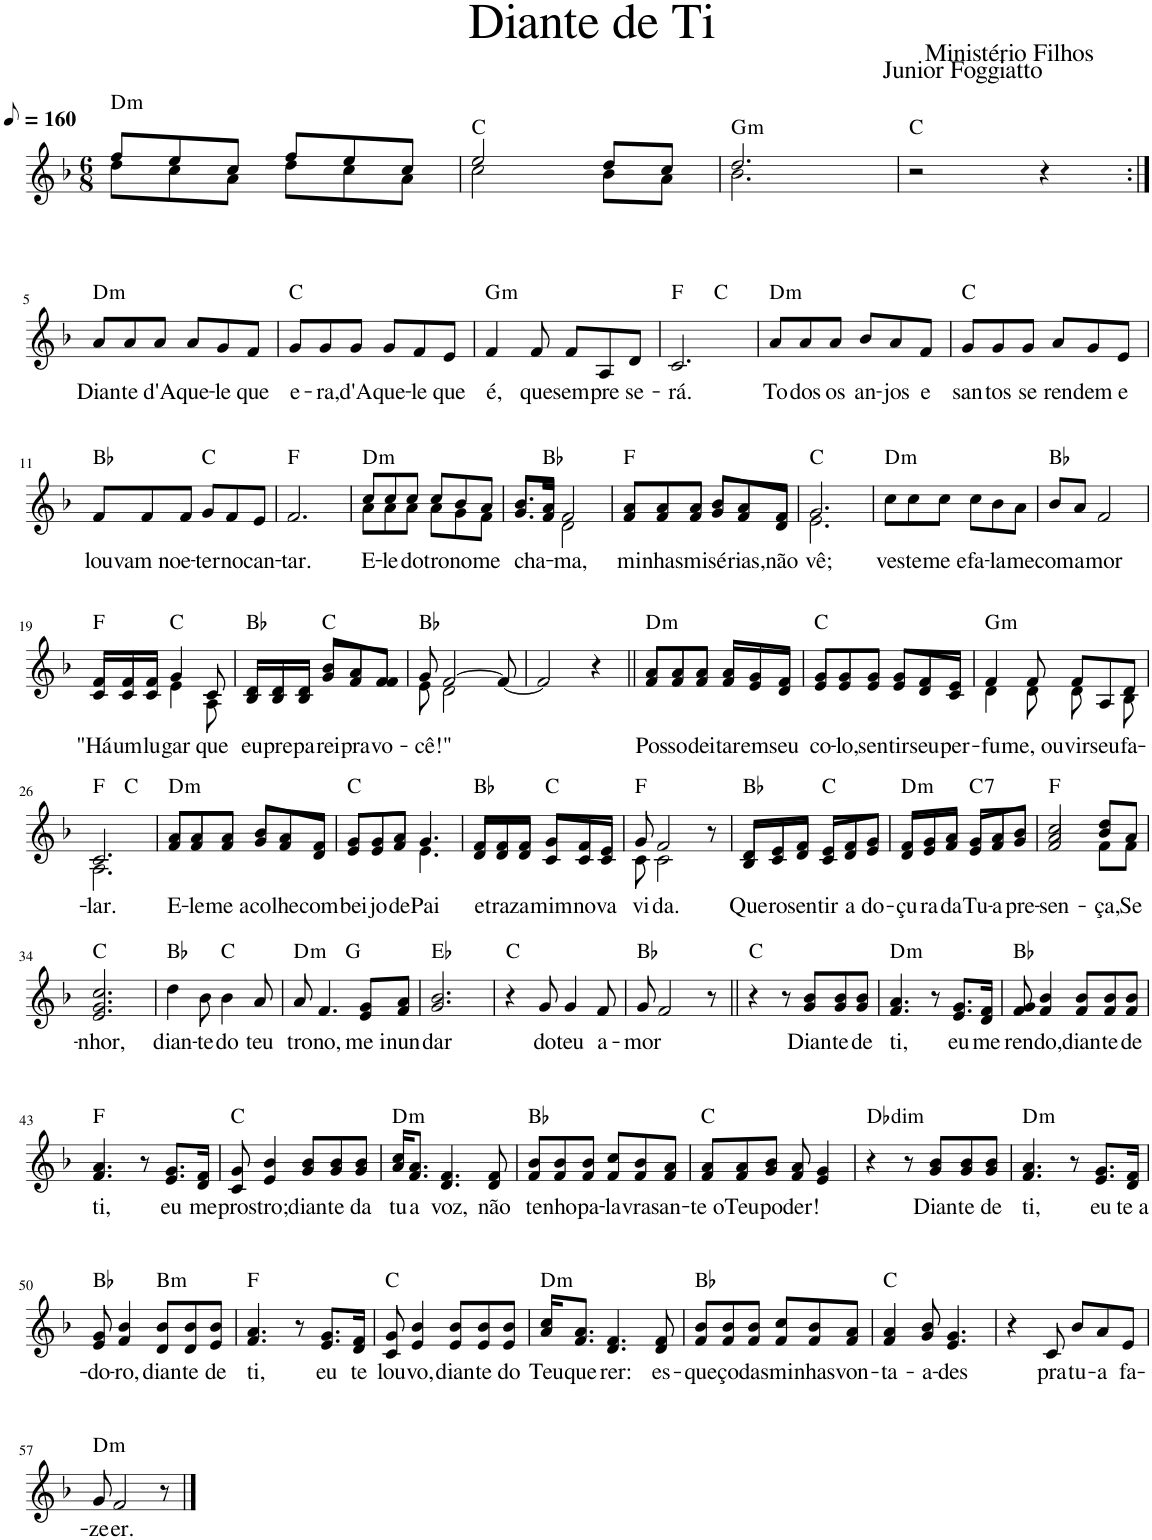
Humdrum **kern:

**kern	**text	**harte
*part1	*part1	*part1
*staff1	*staff1	*
*I"Voz	*	*
*I'Vo.	*	*
*clefG2	*	*
*k[b-]	*	*
*M6/8	*	*
*MM80	*	*
=1	=1	=1
*^	*	*
!	!	!	!LO:H:kt=m
8ff/L	8dd\L	.	D:min
8ee/	8cc\	.	.
8cc/J	8a\J	.	.
8ff/L	8dd\L	.	.
8ee/	8cc\	.	.
8cc/J	8a\J	.	.
=2	=2	=2	=2
2ee/	2cc\	.	C:maj
8dd/L	8b-\L	.	.
8cc/J	8a\J	.	.
=3	=3	=3	=3
!	!	!	!LO:H:kt=m
2.dd/	2.b-\	.	G:min
*v	*v	*	*
=4	=4	=4
2r	.	C:maj
4r	.	.
!!LO:LB:g=z
=5:|!	=5:|!	=5:|!
!	!LO:LY:b	!LO:H:kt=m
8a/L	Dian-	D:min
!	!LO:LY:b	!
8a/	-te	.
!	!LO:LY:b	!
8a/J	d'A-	.
!	!LO:LY:b	!
8a/L	-que-	.
!	!LO:LY:b	!
8g/	-le	.
!	!LO:LY:b	!
8f/J	que	.
=6	=6	=6
!	!LO:LY:b	!
8g/L	e-	C:maj
!	!LO:LY:b	!
8g/	-ra,	.
!	!LO:LY:b	!
8g/J	d'A-	.
!	!LO:LY:b	!
8g/L	-que-	.
!	!LO:LY:b	!
8f/	-le	.
!	!LO:LY:b	!
8e/J	que	.
=7	=7	=7
!	!LO:LY:b	!LO:H:kt=m
4f/	é,	G:min
!	!LO:LY:b	!
8f/	que	.
!	!LO:LY:b	!
8f/L	sem-	.
!	!LO:LY:b	!
8A/	-pre	.
!	!LO:LY:b	!
8d/J	se-	.
=8	=8	=8
!	!LO:LY:b	!
*^	*	*
2.c/	4.ryy	-rá.	F:maj
.	4.ryy	.	C:maj
=9	=9	=9	=9
!	!	!LO:LY:b	!LO:H:kt=m
*v	*v	*	*
8a/L	To-	D:min
!	!LO:LY:b	!
8a/	-dos	.
!	!LO:LY:b	!
8a/J	os	.
!	!LO:LY:b	!
8b-/L	an-	.
!	!LO:LY:b	!
8a/	-jos	.
!	!LO:LY:b	!
8f/J	e	.
=10	=10	=10
!	!LO:LY:b	!
8g/L	san-	C:maj
!	!LO:LY:b	!
8g/	-tos	.
!	!LO:LY:b	!
8g/J	se	.
!	!LO:LY:b	!
8a/L	ren-	.
!	!LO:LY:b	!
8g/	-dem	.
!	!LO:LY:b	!
8e/J	e	.
!!LO:LB:g=z
=11	=11	=11
!	!LO:LY:b	!
8f/L	lou-	Bb:maj
!	!LO:LY:b	!
8f/	-vam no	.
!	!LO:LY:b	!
8f/J	e-	.
!	!LO:LY:b	!
8g/L	-ter-	C:maj
!	!LO:LY:b	!
8f/	-no	.
!	!LO:LY:b	!
8e/J	can-	.
=12	=12	=12
!	!LO:LY:b	!
2.f/	-tar.	F:maj
=13	=13	=13
!	!LO:LY:b	!LO:H:kt=m
*^	*	*
8cc/L	8a\L	E-	D:min
!	!	!LO:LY:b	!
8cc/	8a\	-le	.
!	!	!LO:LY:b	!
8cc/J	8a\J	do	.
!	!	!LO:LY:b	!
8cc/L	8a\L	tro-	.
!	!	!LO:LY:b	!
8b-/	8g\	-no	.
!	!	!LO:LY:b	!
8a/J	8f\J	me	.
=14	=14	=14	=14
!	!	!LO:LY:b	!
8.b-/L	8.g/L	cha-	.
16a/Jk	16f/Jk	.	Bb:maj
!	!	!LO:LY:b	!
2f/	2d\	-ma,	.
=15	=15	=15	=15
!	!	!LO:LY:b	!
8a/L	8f/L	mi-	F:maj
!	!	!LO:LY:b	!
8a/	8f/	-nhas	.
!	!	!LO:LY:b	!
8a/J	8f/J	mi-	.
!	!	!LO:LY:b	!
8b-/L	8g/L	-sé-	.
!	!	!LO:LY:b	!
8a/	8f/	-rias,	.
!	!	!LO:LY:b	!
8f/J	8d/J	não	.
=16	=16	=16	=16
!	!	!LO:LY:b	!
2.g/	2.e\	vê;	C:maj
=17	=17	=17	=17
!	!	!LO:LY:b	!LO:H:kt=m
*v	*v	*	*
8cc\L	ves-	D:min
!	!LO:LY:b	!
8cc\	-te-	.
!	!LO:LY:b	!
8cc\J	-me e	.
!	!LO:LY:b	!
8cc\L	fa-	.
!	!LO:LY:b	!
8b-\	-la-	.
!	!LO:LY:b	!
8a\J	-me	.
=18	=18	=18
!	!LO:LY:b	!
8b-/L	com	Bb:maj
!	!LO:LY:b	!
8a/J	a-	.
!	!LO:LY:b	!
2f/	-mor	.
!!LO:LB:g=z
=19	=19	=19
!	!LO:LY:b	!
*^	*	*
8f/L	8c/L	"Há	F:maj
!	!	!LO:LY:b	!
8f/	8c/	um	.
!	!	!LO:LY:b	!
8f/J	8c/J	lu-	.
!	!	!LO:LY:b	!
4g/	4e\	-gar	C:maj
!	!	!LO:LY:b	!
8c/	8A\	que	.
=20	=20	=20	=20
!	!	!LO:LY:b	!
8d/L	8B-/L	eu	Bb:maj
!	!	!LO:LY:b	!
8d/	8B-/	pre-	.
!	!	!LO:LY:b	!
8d/J	8B-/J	-pa-	.
!	!	!LO:LY:b	!
8b-/L	8g/L	-rei	C:maj
!	!	!LO:LY:b	!
8a/	8f/	pra	.
!	!	!LO:LY:b	!
8f/J	8f/J	vo-	.
=21	=21	=21	=21
!	!	!LO:LY:b	!
8g/	8e\	-cê!"	Bb:maj
[2f/	2d\	.	.
8f/_	8ryy	.	.
*v	*v	*	*
=22	=22	=22
2f/]	.	.
4r	.	.
=23||	=23||	=23||
!	!LO:LY:b	!LO:H:kt=m
*^	*	*
8a/L	8f/L	Pos-	D:min
!	!	!LO:LY:b	!
8a/	8f/	-so	.
!	!	!LO:LY:b	!
8a/J	8f/J	dei-	.
!	!	!LO:LY:b	!
8a/L	8f/L	-tar	.
!	!	!LO:LY:b	!
8g/	8e/	em	.
!	!	!LO:LY:b	!
8f/J	8d/J	seu	.
=24	=24	=24	=24
!	!	!LO:LY:b	!
8g/L	8e/L	co-	C:maj
!	!	!LO:LY:b	!
8g/	8e/	-lo,	.
!	!	!LO:LY:b	!
8g/J	8e/J	sen-	.
!	!	!LO:LY:b	!
8g/L	8e/L	-tir	.
!	!	!LO:LY:b	!
8f/	8d/	seu	.
!	!	!LO:LY:b	!
8e/J	8c/J	per-	.
=25	=25	=25	=25
!	!	!LO:LY:b	!LO:H:kt=m
4f/	4d\	-fu-	G:min
!	!	!LO:LY:b	!
8f/	8d\	-me, ou-	.
!	!	!LO:LY:b	!
8f/L	8d\	-vir	.
!	!	!LO:LY:b	!
8A/	8ryy	seu	.
!	!	!LO:LY:b	!
8d/J	8B-\	fa-	.
!!LO:LB:g=z	!!
=26	=26	=26	=26
!	!	!LO:LY:b	!
*	*^	*	*
2.c/	2.A\	4.ryy	-lar.	F:maj
.	.	4.ryy	.	C:maj
=27	=27	=27	=27	=27
!	!	!	!LO:LY:b	!LO:H:kt=m
*	*v	*v	*	*
8a/L	8f/L	E-	D:min
!	!	!LO:LY:b	!
8a/	8f/	-le	.
!	!	!LO:LY:b	!
8a/J	8f/J	me a-	.
!	!	!LO:LY:b	!
8b-/L	8g/L	-co-	.
!	!	!LO:LY:b	!
8a/	8f/	-lhe	.
!	!	!LO:LY:b	!
8f/J	8d/J	com	.
=28	=28	=28	=28
!	!	!LO:LY:b	!
8g/L	8e/L	bei-	C:maj
!	!	!LO:LY:b	!
8g/	8e/	-jo	.
!	!	!LO:LY:b	!
8a/J	8f/J	de	.
!	!	!LO:LY:b	!
4.g/	4.e\	Pai	.
=29	=29	=29	=29
!	!	!LO:LY:b	!
8f/L	8d/L	e	Bb:maj
!	!	!LO:LY:b	!
8f/	8d/	traz	.
!	!	!LO:LY:b	!
8f/J	8d/J	a	.
!	!	!LO:LY:b	!
8g/L	8c/L	mim	C:maj
!	!	!LO:LY:b	!
8f/	8c/	no-	.
!	!	!LO:LY:b	!
8e/J	8c/J	-va	.
=30	=30	=30	=30
!	!	!LO:LY:b	!
8g/	8c\	vi-	F:maj
!	!	!LO:LY:b	!
2f/	2c\	-da.	.
8r	8ryy	.	.
=31	=31	=31	=31
!	!	!LO:LY:b	!
8d/L	8B-/L	Que-	Bb:maj
!	!	!LO:LY:b	!
8e/	8c/	-ro	.
!	!	!LO:LY:b	!
8f/J	8d/J	sen-	.
!	!	!LO:LY:b	!
8e/L	8c/L	-tir	C:maj
!	!	!LO:LY:b	!
8f/	8d/	a	.
!	!	!LO:LY:b	!
8g/J	8e/J	do-	.
=32	=32	=32	=32
!	!	!LO:LY:b	!LO:H:kt=m
8f/L	8d/L	-çu-	D:min
!	!	!LO:LY:b	!
8g/	8e/	-ra	.
!	!	!LO:LY:b	!
8a/J	8f/J	da	.
!	!	!LO:LY:b	!LO:H:kt=7
8g/L	8e/L	Tu-	C:7
!	!	!LO:LY:b	!
8a/	8f/	-a	.
!	!	!LO:LY:b	!
8b-/J	8g/J	pre-	.
=33	=33	=33	=33
!	!	!LO:LY:b	!
2f/	2a/ 2cc/	-sen-	F:maj
!	!	!LO:LY:b	!
8b-/ 8dd/L	8f\L	-ça,	.
!	!	!LO:LY:b	!
8a/J	8f\J	Se-	.
!!LO:LB:g=z	!!
=34	=34	=34	=34
!	!	!LO:LY:b	!
2.e/	2.g/ 2.cc/	-nhor,	C:maj
=35	=35	=35	=35
!	!	!LO:LY:b	!
*v	*v	*	*
4dd\	dian-	Bb:maj
!	!LO:LY:b	!
8b-\	-te	.
!	!LO:LY:b	!
4b-\	do	C:maj
!	!LO:LY:b	!
8a/	teu	.
=36	=36	=36
!	!LO:LY:b	!LO:H:kt=m
*^	*	*
8a/	4.ryy	tro-	D:min
!	!	!LO:LY:b	!
4.f/	.	-no,	.
.	4.ryy	.	G:maj
!	!	!LO:LY:b	!
8e/ 8g/L	.	me i-	.
!	!	!LO:LY:b	!
8f/ 8a/J	.	-nun-	.
=37	=37	=37	=37
!	!	!LO:LY:b	!
*v	*v	*	*
2.g/ 2.b-/	-dar	Eb:maj
=38	=38	=38
4r	.	C:maj
!	!LO:LY:b	!
8g/	do	.
!	!LO:LY:b	!
4g/	teu	.
!	!LO:LY:b	!
8f/	a-	.
=39	=39	=39
!	!LO:LY:b	!
8g/	-mor	Bb:maj
2f/	.	.
8r	.	.
=40||	=40||	=40||
4r	.	C:maj
8r	.	.
!	!LO:LY:b	!
8g/ 8b-/L	Dian-	.
!	!LO:LY:b	!
8g/ 8b-/	-te	.
!	!LO:LY:b	!
8g/ 8b-/J	de	.
=41	=41	=41
!	!LO:LY:b	!LO:H:kt=m
4.f/ 4.a/	ti,	D:min
8r	.	.
!	!LO:LY:b	!
8.e/ 8.g/L	eu	.
!	!LO:LY:b	!
16d/ 16f/Jk	me	.
=42	=42	=42
!	!LO:LY:b	!
8f/ 8g/	ren-	Bb:maj
!	!LO:LY:b	!
4f/ 4b-/	-do,	.
!	!LO:LY:b	!
8f/ 8b-/L	dian-	.
!	!LO:LY:b	!
8f/ 8b-/	-te	.
!	!LO:LY:b	!
8f/ 8b-/J	de	.
!!LO:LB:g=z
=43	=43	=43
!	!LO:LY:b	!
4.f/ 4.a/	ti,	F:maj
8r	.	.
!	!LO:LY:b	!
8.e/ 8.g/L	eu	.
!	!LO:LY:b	!
16d/ 16f/Jk	me	.
=44	=44	=44
!	!LO:LY:b	!
8c/ 8g/	pros-	C:maj
!	!LO:LY:b	!
4e/ 4b-/	-tro;	.
!	!LO:LY:b	!
8g/ 8b-/L	dian-	.
!	!LO:LY:b	!
8g/ 8b-/	-te	.
!	!LO:LY:b	!
8g/ 8b-/J	da	.
=45	=45	=45
!	!LO:LY:b	!LO:H:kt=m
16a/ 16cc/KL	tu-	D:min
!	!LO:LY:b	!
8.f/ 8.a/J	-a	.
!	!LO:LY:b	!
4.d/ 4.f/	voz,	.
!	!LO:LY:b	!
8d/ 8f/	não	.
=46	=46	=46
!	!LO:LY:b	!
8f/ 8b-/L	te-	Bb:maj
!	!LO:LY:b	!
8f/ 8b-/	-nho	.
!	!LO:LY:b	!
8f/ 8b-/J	pa-	.
!	!LO:LY:b	!
8f/ 8cc/L	-la-	.
!	!LO:LY:b	!
8f/ 8b-/	-vras	.
!	!LO:LY:b	!
8f/ 8a/J	an-	.
=47	=47	=47
!	!LO:LY:b	!
8f/ 8a/L	-te o	C:maj
!	!LO:LY:b	!
8f/ 8a/	Teu	.
!	!LO:LY:b	!
8g/ 8b-/J	po-	.
!	!LO:LY:b	!
8f/ 8a/	-der!	.
4e/ 4g/	.	.
=48	=48	=48
!	!	!LO:H:kt=dim
4r	.	Db:dim
8r	.	.
!	!LO:LY:b	!
8g/ 8b-/L	Dian-	.
!	!LO:LY:b	!
8g/ 8b-/	-te	.
!	!LO:LY:b	!
8g/ 8b-/J	de	.
=49	=49	=49
!	!LO:LY:b	!LO:H:kt=m
4.f/ 4.a/	ti,	D:min
8r	.	.
!	!LO:LY:b	!
8.e/ 8.g/L	eu	.
!	!LO:LY:b	!
16d/ 16f/Jk	te a-	.
!!LO:LB:g=z
=50	=50	=50
!	!LO:LY:b	!
8e/ 8g/	-do-	Bb:maj
!	!LO:LY:b	!
4f/ 4b-/	-ro,	.
!	!LO:LY:b	!LO:H:kt=m
8d/ 8b-/L	dian-	B:min
!	!LO:LY:b	!
8d/ 8b-/	-te	.
!	!LO:LY:b	!
8e/ 8b-/J	de	.
=51	=51	=51
!	!LO:LY:b	!
4.f/ 4.a/	ti,	F:maj
8r	.	.
!	!LO:LY:b	!
8.e/ 8.g/L	eu	.
!	!LO:LY:b	!
16d/ 16f/Jk	te	.
=52	=52	=52
!	!LO:LY:b	!
8c/ 8g/	lou-	C:maj
!	!LO:LY:b	!
4e/ 4b-/	-vo,	.
!	!LO:LY:b	!
8e/ 8b-/L	dian-	.
!	!LO:LY:b	!
8e/ 8b-/	-te	.
!	!LO:LY:b	!
8e/ 8b-/J	do	.
=53	=53	=53
!	!LO:LY:b	!LO:H:kt=m
16a/ 16cc/KL	Teu	D:min
!	!LO:LY:b	!
8.f/ 8.a/J	que-	.
!	!LO:LY:b	!
4.d/ 4.f/	-rer:	.
!	!LO:LY:b	!
8d/ 8f/	es-	.
=54	=54	=54
!	!LO:LY:b	!
8f/ 8b-/L	-que-	Bb:maj
!	!LO:LY:b	!
8f/ 8b-/	-ço	.
!	!LO:LY:b	!
8f/ 8b-/J	das	.
!	!LO:LY:b	!
8f/ 8cc/L	mi-	.
!	!LO:LY:b	!
8f/ 8b-/	-nhas	.
!	!LO:LY:b	!
8f/ 8a/J	von-	.
=55	=55	=55
!	!LO:LY:b	!
4f/ 4a/	-ta-	C:maj
!	!LO:LY:b	!
8g/ 8b-/	a-	.
!	!LO:LY:b	!
4.e/ 4.g/	-des	.
=56	=56	=56
4r	.	.
!	!LO:LY:b	!
8c/	pra	.
!	!LO:LY:b	!
8b-/L	tu-	.
!	!LO:LY:b	!
8a/	-a	.
!	!LO:LY:b	!
8e/J	fa-	.
!!LO:LB:g=z
=57	=57	=57
!	!LO:LY:b	!LO:H:kt=m
8g/	-ze-	D:min
!	!LO:LY:b	!
2f/	-er.	.
8r	.	.
==	==	==
*-	*-	*-
